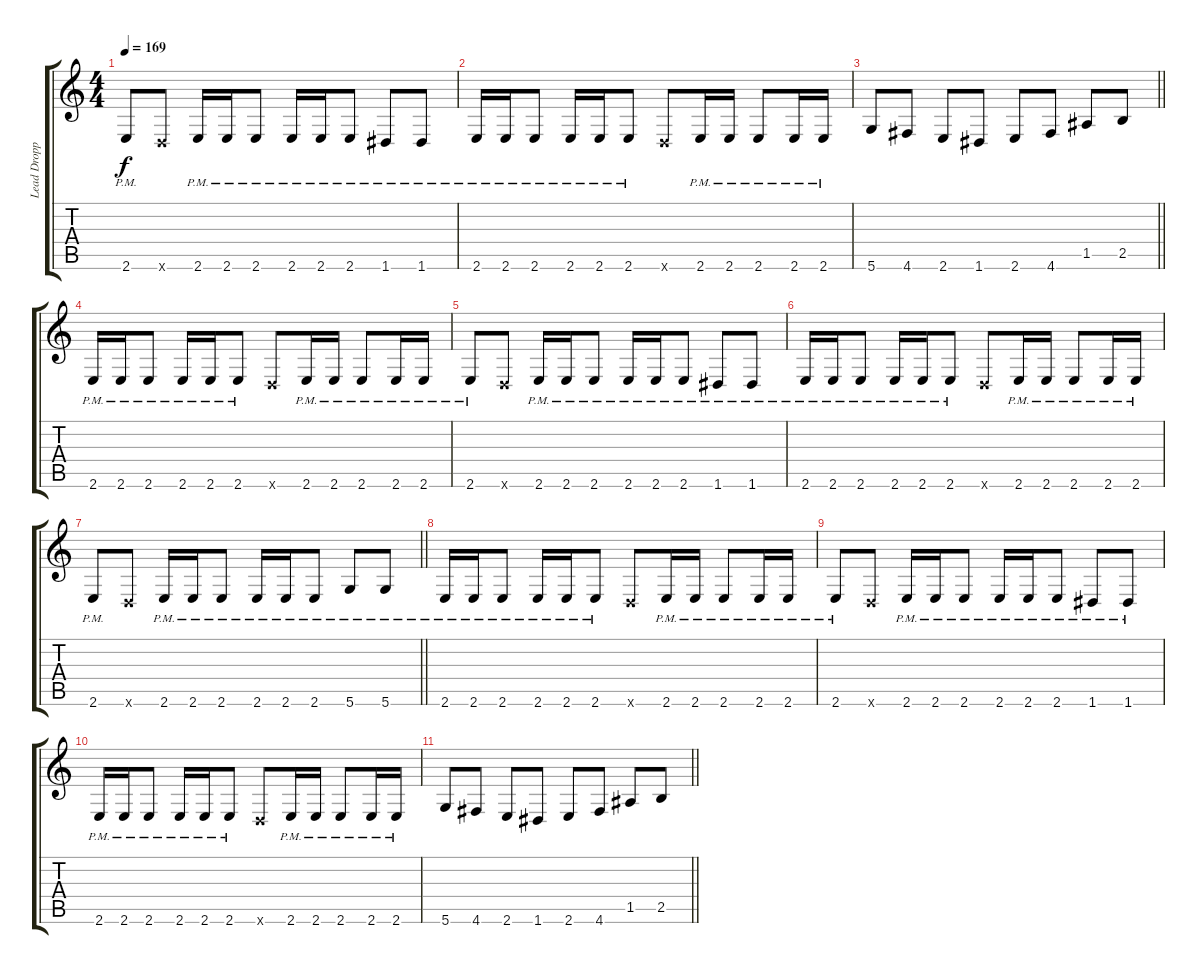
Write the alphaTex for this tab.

\track ("Lead Dropped D " "Lead Dropp") {instrument distortionguitar}
\staff {score tabs}
\tuning (E4 B3 G3 D3 A2 D2) {hide}
\ts (4 4)
\tempo 169
\clef g2
\ks c
2.6{pm}.8{dy f} 0.6{x}.8 2.6{pm}.16 2.6{pm}.16 2.6{pm}.8 2.6{pm}.16 2.6{pm}.16 2.6{pm}.8 1.6{pm}.8 1.6{pm}.8 |
2.6{pm}.16 2.6{pm}.16 2.6{pm}.8 2.6{pm}.16 2.6{pm}.16 2.6{pm}.8 0.6{x}.8 2.6{pm}.16 2.6{pm}.16 2.6{pm}.8 2.6{pm}.16 2.6{pm}.16 |
\barLineRight lightlight
5.6.8 4.6.8 2.6.8 1.6.8 2.6.8 4.6.8 1.5.8 2.5.8 |
2.6{pm}.16 2.6{pm}.16 2.6{pm}.8 2.6{pm}.16 2.6{pm}.16 2.6{pm}.8 0.6{x}.8 2.6{pm}.16 2.6{pm}.16 2.6{pm}.8 2.6{pm}.16 2.6{pm}.16 |
2.6{pm}.8 0.6{x}.8 2.6{pm}.16 2.6{pm}.16 2.6{pm}.8 2.6{pm}.16 2.6{pm}.16 2.6{pm}.8 1.6{pm}.8 1.6{pm}.8 |
2.6{pm}.16 2.6{pm}.16 2.6{pm}.8 2.6{pm}.16 2.6{pm}.16 2.6{pm}.8 0.6{x}.8 2.6{pm}.16 2.6{pm}.16 2.6{pm}.8 2.6{pm}.16 2.6{pm}.16 |
\barLineRight lightlight
2.6{pm}.8 0.6{x}.8 2.6{pm}.16 2.6{pm}.16 2.6{pm}.8 2.6{pm}.16 2.6{pm}.16 2.6{pm}.8 5.6{pm}.8 5.6{pm}.8 |
2.6{pm}.16 2.6{pm}.16 2.6{pm}.8 2.6{pm}.16 2.6{pm}.16 2.6{pm}.8 0.6{x}.8 2.6{pm}.16 2.6{pm}.16 2.6{pm}.8 2.6{pm}.16 2.6{pm}.16 |
2.6{pm}.8 0.6{x}.8 2.6{pm}.16 2.6{pm}.16 2.6{pm}.8 2.6{pm}.16 2.6{pm}.16 2.6{pm}.8 1.6{pm}.8 1.6{pm}.8 |
2.6{pm}.16 2.6{pm}.16 2.6{pm}.8 2.6{pm}.16 2.6{pm}.16 2.6{pm}.8 0.6{x}.8 2.6{pm}.16 2.6{pm}.16 2.6{pm}.8 2.6{pm}.16 2.6{pm}.16 |
\barLineRight lightlight
5.6.8 4.6.8 2.6.8 1.6.8 2.6.8 4.6.8 1.5.8 2.5.8
